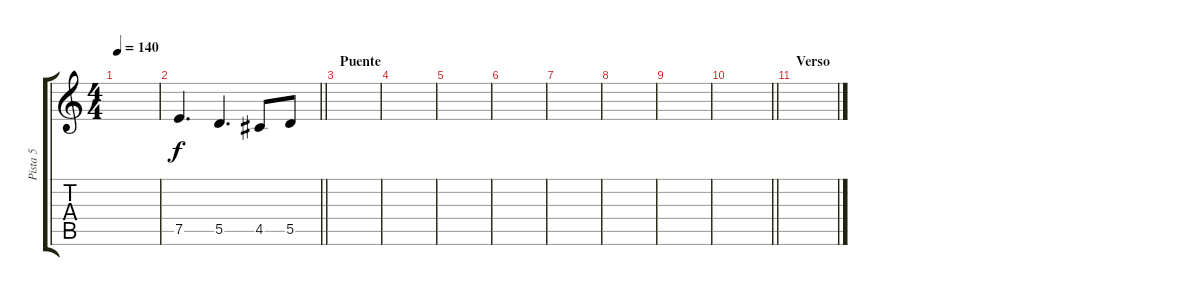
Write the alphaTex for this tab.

\track ("Pista 5" "Pista 5") {instrument electricguitarclean}
\staff {score tabs}
\tuning (E4 B3 G3 D3 A2 E2) {hide}
\ts (4 4)
\tempo 140
\clef g2
\ks c
|
\barLineRight lightlight
7.5.4{d} 5.5.4{d} 4.5.8 5.5.8 |
\section ("" "Puente")
|
|
|
|
|
|
|
\barLineRight lightlight
|
\section ("" "Verso")
